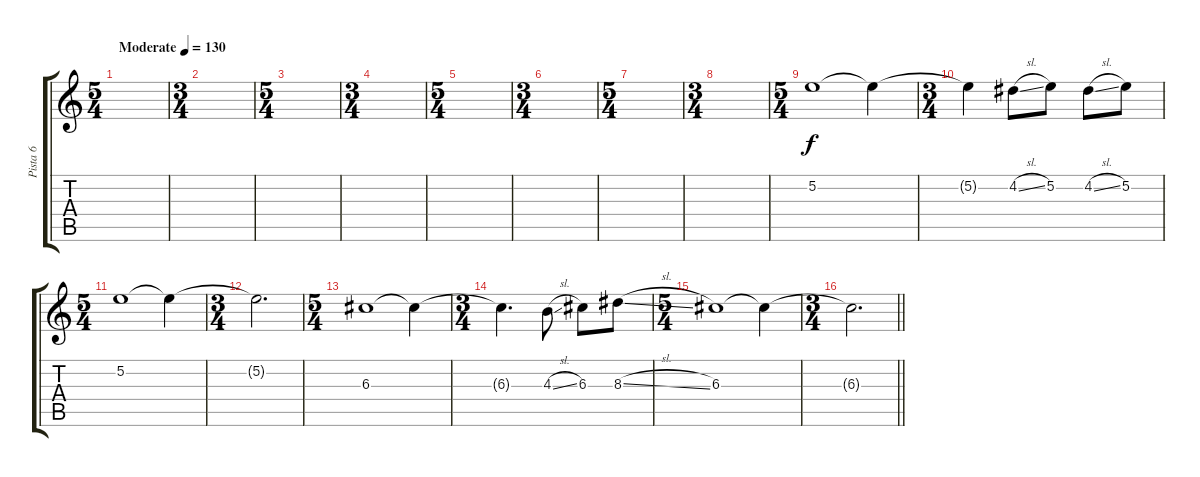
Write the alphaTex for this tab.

\track ("Pista 6" "Pista 6") {instrument overdrivenguitar}
\staff {score tabs}
\tuning (E4 B3 G3 D3 A2 E2) {hide}
\ts (5 4)
\tempo (130 "Moderate")
\clef g2
\ks c
|
\ts (3 4)
|
\ts (5 4)
|
\ts (3 4)
|
\ts (5 4)
|
\ts (3 4)
|
\ts (5 4)
|
\ts (3 4)
|
\ts (5 4)
5.2.1 5.2{t}.4 |
\ts (3 4)
5.2{t}.4 4.2{sl}.8 5.2.8 4.2{sl}.8 5.2.8 |
\ts (5 4)
5.2.1 5.2{t}.4 |
\ts (3 4)
5.2{t}.2{d} |
\ts (5 4)
6.3.1 6.3{t}.4 |
\ts (3 4)
6.3{t}.4{d} 4.3{sl}.8 6.3.8 8.3{sl}.8 |
\ts (5 4)
6.3.1 6.3{t}.4 |
\ts (3 4)
\barLineRight lightlight
6.3{t}.2{d}
